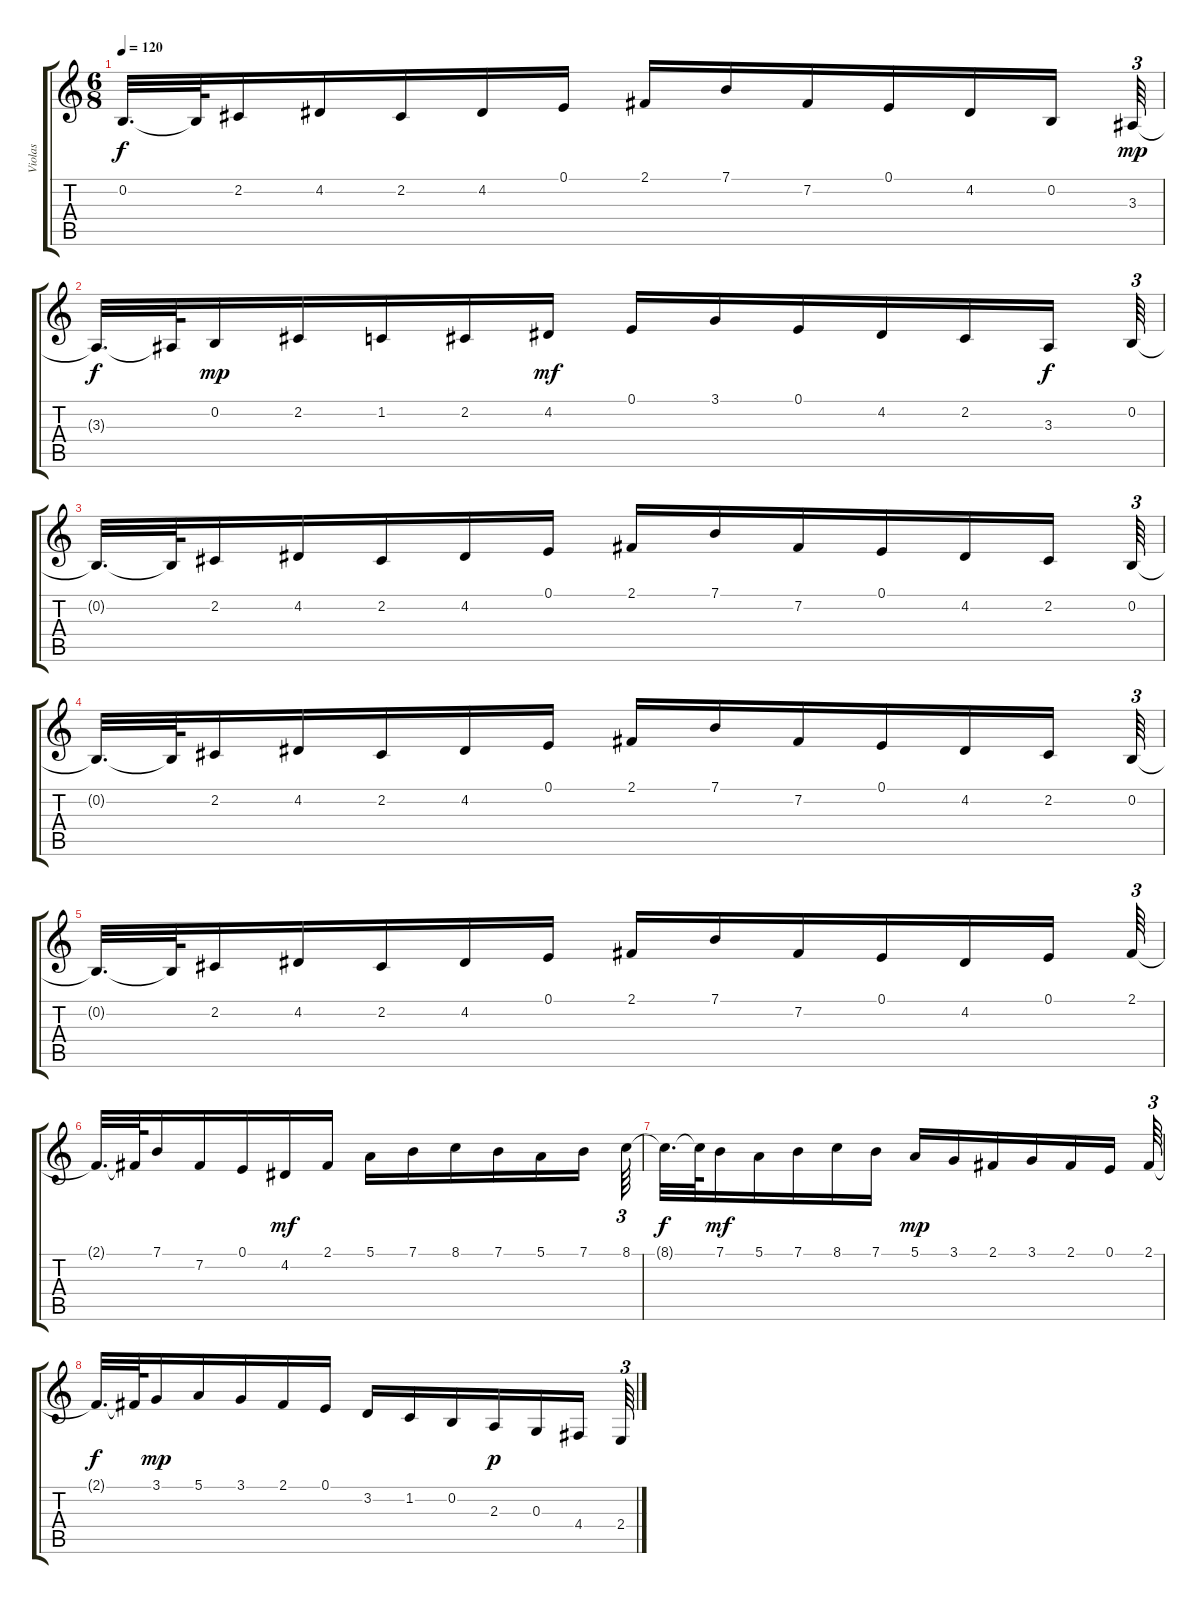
\track ("Violas" "Violas") {instrument pizzicatostrings}
\staff {score tabs}
\tuning (E4 B3 G3 D3 A2 E2) {hide}
\ts (6 8)
\tempo 120
\clef g2
\ks c
0.2{t}.32{d dy f} 0.2{t}.64 2.2.16 4.2.16 2.2.16 4.2.16 0.1.16 2.1.16 7.1.16 7.2.16 0.1.16 4.2.16 0.2.16 3.3.64{tu (3 2) dy mp} |
3.3{t}.32{d dy f} 3.3{t}.64 0.2.16{dy mp} 2.2.16 1.2.16 2.2.16 4.2.16{dy mf} 0.1.16 3.1.16 0.1.16 4.2.16 2.2.16 3.3.16{dy f} 0.2.64{tu (3 2)} |
0.2{t}.32{d} 0.2{t}.64 2.2.16 4.2.16 2.2.16 4.2.16 0.1.16 2.1.16 7.1.16 7.2.16 0.1.16 4.2.16 2.2.16 0.2.64{tu (3 2)} |
0.2{t}.32{d} 0.2{t}.64 2.2.16 4.2.16 2.2.16 4.2.16 0.1.16 2.1.16 7.1.16 7.2.16 0.1.16 4.2.16 2.2.16 0.2.64{tu (3 2)} |
0.2{t}.32{d} 0.2{t}.64 2.2.16 4.2.16 2.2.16 4.2.16 0.1.16 2.1.16 7.1.16 7.2.16 0.1.16 4.2.16 0.1.16 2.1.64{tu (3 2)} |
2.1{t}.32{d} 2.1{t}.64 7.1.16 7.2.16 0.1.16 4.2.16{dy mf} 2.1.16 5.1.16 7.1.16 8.1.16 7.1.16 5.1.16 7.1.16 8.1.64{tu (3 2)} |
8.1{t}.32{d dy f} 8.1{t}.64 7.1.16{dy mf} 5.1.16 7.1.16 8.1.16 7.1.16 5.1.16{dy mp} 3.1.16 2.1.16 3.1.16 2.1.16 0.1.16 2.1.64{tu (3 2)} |
2.1{t}.32{d dy f} 2.1{t}.64 3.1.16{dy mp} 5.1.16 3.1.16 2.1.16 0.1.16 3.2.16 1.2.16 0.2.16 2.3.16{dy p} 0.3.16 4.4.16 2.4.64{tu (3 2)}
